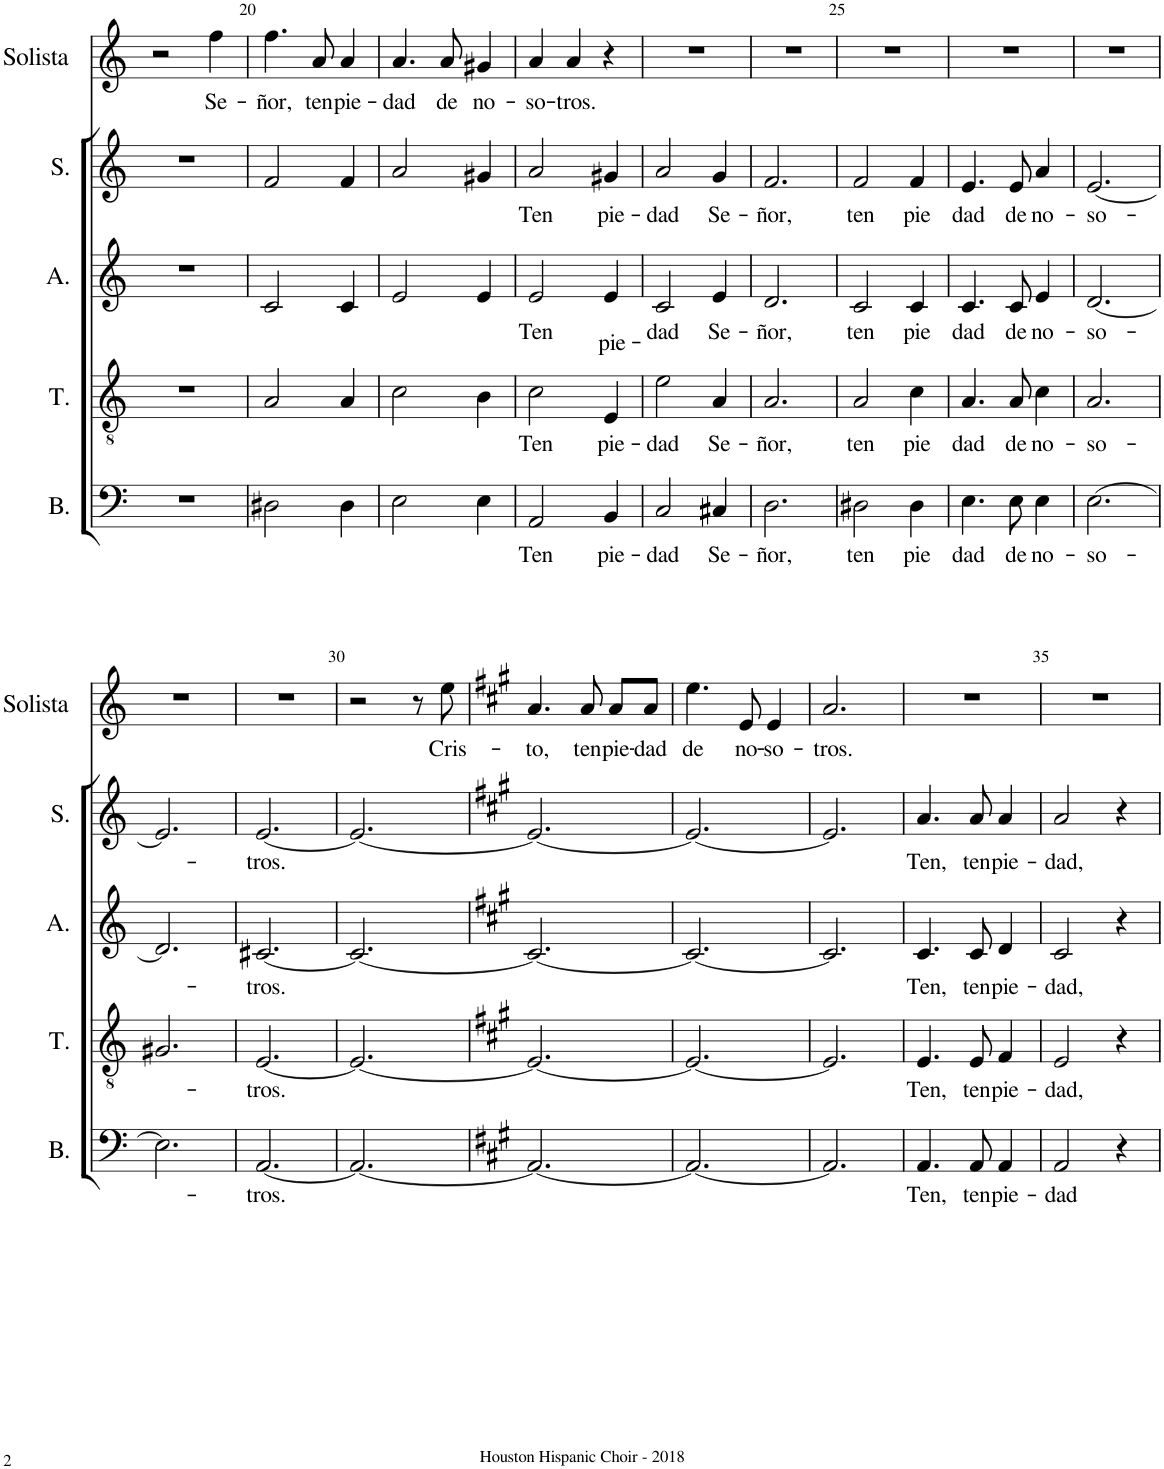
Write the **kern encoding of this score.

**kern	**text	**kern	**text	**kern	**text	**kern	**text	**kern	**text
*part5	*part5	*part4	*part4	*part3	*part3	*part2	*part2	*part1	*part1
*staff5	*staff5	*staff4	*staff4	*staff3	*staff3	*staff2	*staff2	*staff1	*staff1
*I"Bajo	*	*I"Tenor	*	*I"Alto	*	*I"Soprano	*	*I"Solista	*
*I'B.	*	*I'T.	*	*I'A.	*	*I'S.	*	*I'Solista	*
!!LO:PB:g=z
*clefF4	*	*clefGv2	*	*clefG2	*	*clefG2	*	*clefG2	*
*k[]	*	*k[]	*	*k[]	*	*k[]	*	*k[]	*
*M3/4	*	*M3/4	*	*M3/4	*	*M3/4	*	*M3/4	*
=19	=19	=19	=19	=19	=19	=19	=19	=19	=19
2.r	.	2.r	.	2.r	.	2.r	.	2r	.
!	!	!	!	!	!	!	!	!	!LO:LY:b
.	.	.	.	.	.	.	.	4ff\	Se-
=20	=20	=20	=20	=20	=20	=20	=20	=20	=20
!	!	!	!	!	!	!	!	!	!LO:LY:b
2D#X\	.	2A/	.	2c/	.	2f/	.	4.ff\	-ñor,
!	!	!	!	!	!	!	!	!	!LO:LY:b
.	.	.	.	.	.	.	.	8a/	ten
!	!	!	!	!	!	!	!	!	!LO:LY:b
4D#\	.	4A/	.	4c/	.	4f/	.	4a/	pie-
=21	=21	=21	=21	=21	=21	=21	=21	=21	=21
!	!	!	!	!	!	!	!	!	!LO:LY:b
2E\	.	2c\	.	2e/	.	2a/	.	4.a/	-dad
!	!	!	!	!	!	!	!	!	!LO:LY:b
.	.	.	.	.	.	.	.	8a/	de
!	!	!	!	!	!	!	!	!	!LO:LY:b
4E\	.	4B\	.	4e/	.	4g#X/	.	4g#X/	no-
=22	=22	=22	=22	=22	=22	=22	=22	=22	=22
!	!LO:LY:b	!	!LO:LY:b	!	!LO:LY:b	!	!LO:LY:b	!	!LO:LY:b
2AA/	Ten	2c\	Ten	2e/	Ten	2a/	Ten	4a/	-so-
!	!	!	!	!	!	!	!	!	!LO:LY:b
.	.	.	.	.	.	.	.	4a/	-tros.
!	!LO:LY:b	!	!LO:LY:b	!	!LO:LY:b	!	!LO:LY:b	!	!
4BB/	pie-	4E/	pie-	4e/	pie-	4g#X/	pie-	4r	.
=23	=23	=23	=23	=23	=23	=23	=23	=23	=23
!	!LO:LY:b	!	!LO:LY:b	!	!LO:LY:b	!	!LO:LY:b	!	!
2C/	-dad	2e\	-dad	2c/	-dad	2a/	-dad	2.r	.
!	!LO:LY:b	!	!LO:LY:b	!	!LO:LY:b	!	!LO:LY:b	!	!
4C#X/	Se-	4A/	Se-	4e/	Se-	4g/	Se-	.	.
=24	=24	=24	=24	=24	=24	=24	=24	=24	=24
!	!LO:LY:b	!	!LO:LY:b	!	!LO:LY:b	!	!LO:LY:b	!	!
2.D\	-ñor,	2.A/	-ñor,	2.d/	-ñor,	2.f/	-ñor,	2.r	.
=25	=25	=25	=25	=25	=25	=25	=25	=25	=25
!	!LO:LY:b	!	!LO:LY:b	!	!LO:LY:b	!	!LO:LY:b	!	!
2D#X\	ten	2A/	ten	2c/	ten	2f/	ten	2.r	.
!	!LO:LY:b	!	!LO:LY:b	!	!LO:LY:b	!	!LO:LY:b	!	!
4D#\	pie	4c\	pie	4c/	pie	4f/	pie	.	.
=26	=26	=26	=26	=26	=26	=26	=26	=26	=26
!	!LO:LY:b	!	!LO:LY:b	!	!LO:LY:b	!	!LO:LY:b	!	!
4.E\	dad	4.A/	dad	4.c/	dad	4.e/	dad	2.r	.
!	!LO:LY:b	!	!LO:LY:b	!	!LO:LY:b	!	!LO:LY:b	!	!
8E\	de	8A/	de	8c/	de	8e/	de	.	.
!	!LO:LY:b	!	!LO:LY:b	!	!LO:LY:b	!	!LO:LY:b	!	!
4E\	no-	4c\	no-	4e/	no-	4a/	no-	.	.
=27	=27	=27	=27	=27	=27	=27	=27	=27	=27
!	!LO:LY:b	!	!LO:LY:b	!	!LO:LY:b	!	!LO:LY:b	!	!
[2.E\	-so-	2.A/	-so-	[2.d/	-so-	[2.e/	-so-	2.r	.
!!LO:LB:g=z
=28	=28	=28	=28	=28	=28	=28	=28	=28	=28
2.E\]	.	2.G#X/	.	2.d/]	.	2.e/]	.	2.r	.
=29	=29	=29	=29	=29	=29	=29	=29	=29	=29
!	!LO:LY:b	!	!LO:LY:b	!	!LO:LY:b	!	!LO:LY:b	!	!
[2.AA/	-tros.	[2.E/	-tros.	[2.c#X/	-tros.	[2.e/	-tros.	2.r	.
=30	=30	=30	=30	=30	=30	=30	=30	=30	=30
2.AA/_	.	2.E/_	.	2.c#/_	.	2.e/_	.	2r	.
.	.	.	.	.	.	.	.	8r	.
!	!	!	!	!	!	!	!	!	!LO:LY:b
.	.	.	.	.	.	.	.	8ee\	Cris-
=31	=31	=31	=31	=31	=31	=31	=31	=31	=31
*k[f#c#g#]	*	*k[f#c#g#]	*	*k[f#c#g#]	*	*k[f#c#g#]	*	*k[f#c#g#]	*
!	!	!	!	!	!	!	!	!	!LO:LY:b
2.AA/_	.	2.E/_	.	2.c#/_	.	2.e/_	.	4.a/	-to,
!	!	!	!	!	!	!	!	!	!LO:LY:b
.	.	.	.	.	.	.	.	8a/	ten
!	!	!	!	!	!	!	!	!	!LO:LY:b
.	.	.	.	.	.	.	.	8a/L	pie-
!	!	!	!	!	!	!	!	!	!LO:LY:b
.	.	.	.	.	.	.	.	8a/J	-dad
=32	=32	=32	=32	=32	=32	=32	=32	=32	=32
!	!	!	!	!	!	!	!	!	!LO:LY:b
2.AA/_	.	2.E/_	.	2.c#/_	.	2.e/_	.	4.ee\	de
!	!	!	!	!	!	!	!	!	!LO:LY:b
.	.	.	.	.	.	.	.	8e/	no-
!	!	!	!	!	!	!	!	!	!LO:LY:b
.	.	.	.	.	.	.	.	4e/	-so-
=33	=33	=33	=33	=33	=33	=33	=33	=33	=33
!	!	!	!	!	!	!	!	!	!LO:LY:b
2.AA/]	.	2.E/]	.	2.c#/]	.	2.e/]	.	2.a/	-tros.
=34	=34	=34	=34	=34	=34	=34	=34	=34	=34
!	!LO:LY:b	!	!LO:LY:b	!	!LO:LY:b	!	!LO:LY:b	!	!
4.AA/	Ten,	4.E/	Ten,	4.c#/	Ten,	4.a/	Ten,	2.r	.
!	!LO:LY:b	!	!LO:LY:b	!	!LO:LY:b	!	!LO:LY:b	!	!
8AA/	ten	8E/	ten	8c#/	ten	8a/	ten	.	.
!	!LO:LY:b	!	!LO:LY:b	!	!LO:LY:b	!	!LO:LY:b	!	!
4AA/	pie-	4F#/	pie-	4d/	pie-	4a/	pie-	.	.
=35	=35	=35	=35	=35	=35	=35	=35	=35	=35
!	!LO:LY:b	!	!LO:LY:b	!	!LO:LY:b	!	!LO:LY:b	!	!
2AA/	-dad	2E/	-dad,	2c#/	-dad,	2a/	-dad,	2.r	.
4r	.	4r	.	4r	.	4r	.	.	.
=	=	=	=	=	=	=	=	=	=
*-	*-	*-	*-	*-	*-	*-	*-	*-	*-
